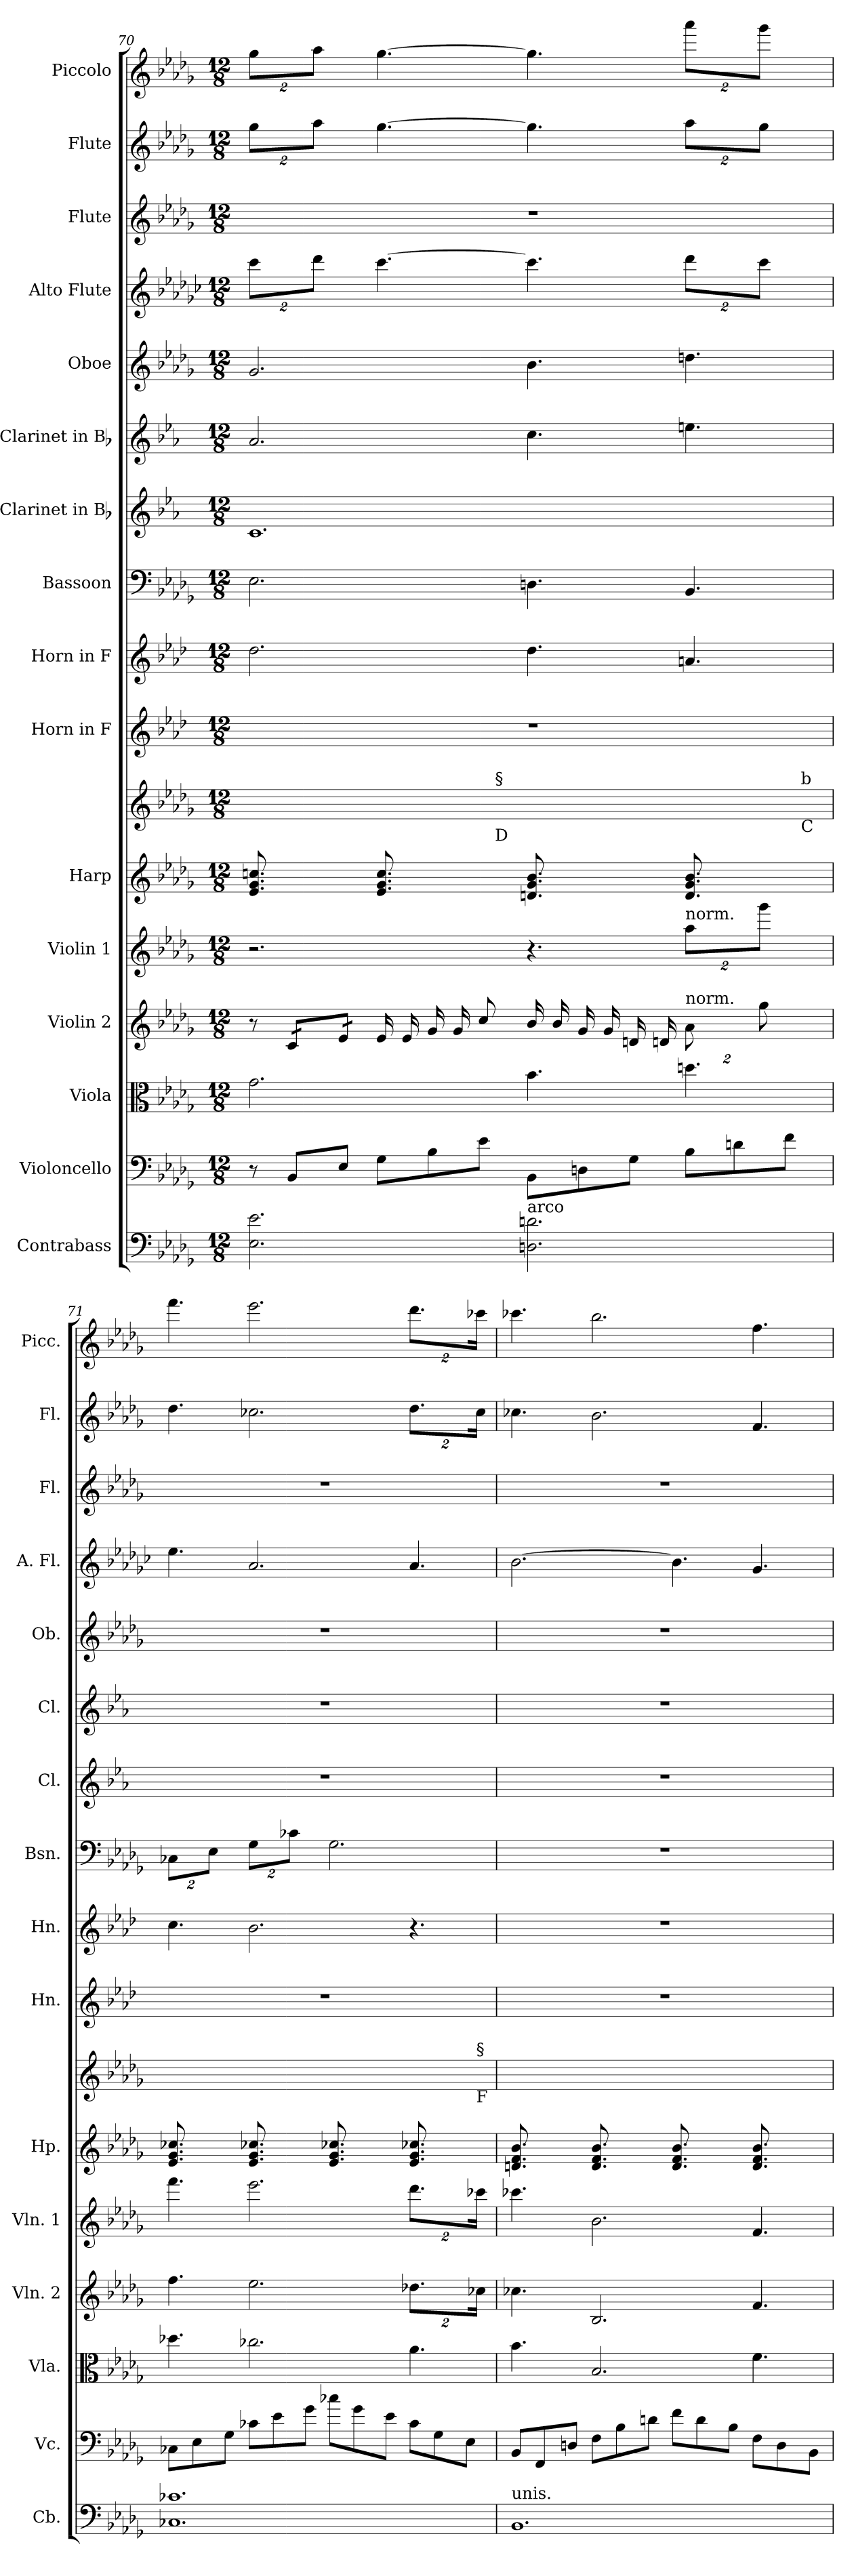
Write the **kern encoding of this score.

**kern	**kern	**kern	**kern	**kern	**kern	**kern	**kern	**kern	**kern	**kern	**kern	**kern	**kern	**kern	**kern	**kern
*part16	*part15	*part14	*part13	*part12	*part11	*part11	*part10	*part9	*part8	*part7	*part6	*part5	*part4	*part3	*part2	*part1
*staff17	*staff16	*staff15	*staff14	*staff13	*staff12	*staff11	*staff10	*staff9	*staff8	*staff7	*staff6	*staff5	*staff4	*staff3	*staff2	*staff1
*I"Contrabass	*I"Violoncello	*I"Viola	*I"Violin 2	*I"Violin 1	*I"Harp	*	*I"Horn in F	*I"Horn in F	*I"Bassoon	*I"Clarinet in Bb	*I"Clarinet in Bb	*I"Oboe	*I"Alto Flute	*I"Flute	*I"Flute	*I"Piccolo
*I'Cb.	*I'Vc.	*I'Vla.	*I'Vln. 2	*I'Vln. 1	*I'Hp.	*	*I'Hn.	*I'Hn.	*I'Bsn.	*I'Cl.	*I'Cl.	*I'Ob.	*I'A. Fl.	*I'Fl.	*I'Fl.	*I'Picc.
*clefF4	*clefF4	*clefC3	*clefG2	*clefG2	*clefG2	*clefG2	*clefG2	*clefG2	*clefF4	*clefG2	*clefG2	*clefG2	*clefG2	*clefG2	*clefG2	*clefG2
*ITrd7c12	*	*	*	*	*	*	*ITrd4c7	*ITrd4c7	*	*ITrd1c2	*ITrd1c2	*	*ITrd3c5	*	*	*ITrd-7c-12
*k[b-e-a-d-g-]	*k[b-e-a-d-g-]	*k[b-e-a-d-g-]	*k[b-e-a-d-g-]	*k[b-e-a-d-g-]	*k[b-e-a-d-g-]	*k[b-e-a-d-g-]	*k[b-e-a-d-g-]	*k[b-e-a-d-g-]	*k[b-e-a-d-g-]	*k[b-e-a-d-g-]	*k[b-e-a-d-g-]	*k[b-e-a-d-g-]	*k[b-e-a-d-g-]	*k[b-e-a-d-g-]	*k[b-e-a-d-g-]	*k[b-e-a-d-g-]
*D-:	*D-:	*D-:	*D-:	*D-:	*D-:	*D-:	*D-:	*D-:	*D-:	*D-:	*D-:	*D-:	*D-:	*D-:	*D-:	*D-:
*M12/8	*M12/8	*M12/8	*M12/8	*M12/8	*M12/8	*M12/8	*M12/8	*M12/8	*M12/8	*M12/8	*M12/8	*M12/8	*M12/8	*M12/8	*M12/8	*M12/8
=70	=70	=70	=70	=70	=70	=70	=70	=70	=70	=70	=70	=70	=70	=70	=70	=70
*	*	*	*	*	*^	*	*	*	*	*	*	*	*	*	*	*
!	!	!	!	!	!	!LO:N:vis=1	!	!LO:N:vis=1	!	!	!	!	!	!	!	!	!
*	*	*	*	*	*	*	*	*	*	*	*	*	*	*Xbrackettup	*	*	*
!	!	!	!	!	!	!	!	!	!	!	!	!	!	!	!LO:N:vis=1	!	!
*	*	*	*	*	*	*	*	*	*	*	*	*	*	*	*	*Xbrackettup	*Xbrackettup
*	*	*	*	*	*	*	*^	*	*	*	*	*	*	*	*	*	*
2.EE-i\ 2.E-i	8r	2.g-i\	8r	2.r	8.e-i/ 8.g-i 8.ccniL	1.ryy	8.ryy	2ryy	1.r	2.g-i\	2.E-i\	1.B-i	2.g-i/	2.g-i/	16%3gg-i\L	1.r	16%3gg-i\L	16%3ggg-i\L
*	*	*	*tremolo	*	*	*	*	*	*	*	*	*	*	*	*	*	*	*
.	8BB-i/L	.	16ci/LL	.	.	.	.	.	.	.	.	.	.	.	.	.	.	.
.	.	.	16ci/	.	8.ryy	.	8.b-i\ 8.ee-i 8.gg-iJ	.	.	.	.	.	.	.	16%3aa-i\J	.	16%3aa-i\J	16%3aaa-i\J
.	8E-i/J	.	16e-i/	.	.	.	.	.	.	.	.	.	.	.	.	.	.	.
.	.	.	16e-i/JJ	.	.	.	.	.	.	.	.	.	.	.	.	.	.	.
.	8G-i\L	.	16e-i/LL	.	8.e-i/ 8.g-i 8.cciL	.	8.ryy	.	.	.	.	.	.	.	[>4.gg-i\	.	[>4.gg-i\	[>4.ggg-i\
.	.	.	16e-i/	.	.	.	.	.	.	.	.	.	.	.	.	.	.	.
.	8B-i\	.	16g-i/	.	.	.	.	8ryy	.	.	.	.	.	.	.	.	.	.
.	.	.	16g-i/	.	8.ryy	.	8.b-i\ 8.ee-i 8.gg-iJ	.	.	.	.	.	.	.	.	.	.	.
*	*	*	*Xtremolo	*	*	*	*	*	*	*	*	*	*	*	*	*	*	*
.	8e-i\J	.	8cci/J	.	.	.	.	32ryy	.	.	.	.	.	.	.	.	.	.
!	!	!	!	!	!	!	!	!LO:TX:b:t=D	!	!	!	!	!	!	!	!	!	!
!	!	!	!	!	!	!	!	!LO:TX:t=§	!	!	!	!	!	!	!	!	!	!
.	.	.	.	.	.	.	.	2ryy	.	.	.	.	.	.	.	.	.	.
!LO:TX:a:t=arco	!	!	!	!	!	!	!	!	!	!	!	!	!	!	!	!	!	!
*	*	*	*tremolo	*	*	*	*	*	*	*	*	*	*	*	*	*	*	*
2.DDni\ 2.Dni	8BB-i\L	4.b-i\	16b-i/LL	4.r	8.dni/ 8.g-i 8.b-iL	.	8.ryy	.	.	4.g-i\	4.Dni\	.	4.b-i\	4.b-i\	4.gg-i\]	.	4.gg-i\]	4.ggg-i\]
.	.	.	16b-i/	.	.	.	.	.	.	.	.	.	.	.	.	.	.	.
.	8Dni\	.	16g-i/	.	.	.	.	.	.	.	.	.	.	.	.	.	.	.
.	.	.	16g-i/	.	8.ryy	.	8.b-i\ 8.ddni 8.gg-iJ	.	.	.	.	.	.	.	.	.	.	.
.	8G-i\J	.	16dni/	.	.	.	.	.	.	.	.	.	.	.	.	.	.	.
.	.	.	16dni/JJ	.	.	.	.	.	.	.	.	.	.	.	.	.	.	.
*	*	*	*Xtremolo	*	*	*	*	*	*	*	*	*	*	*	*	*	*	*
*	*	*	*Xbrackettup	*Xbrackettup	*	*	*	*	*	*	*	*	*	*	*	*	*	*
!	!	!	!	!LO:TX:a:t=norm.	!	!	!	!	!	!	!	!	!	!	!	!	!	!
!	!	!	!LO:TX:a:t=norm.	!	!	!	!	!	!	!	!	!	!	!	!	!	!	!
.	8B-i\L	4.ddni\	16%3a-i\L	16%3aa-i\L	8.di/ 8.g-i 8.b-iL	.	8.ryy	.	.	4.dni/	4.BB-i/	.	4.ddni\	4.ddni\	16%3aa-i\L	.	16%3aa-i\L	16%3aaaa-i\L
.	.	.	.	.	.	.	.	4ryy	.	.	.	.	.	.	.	.	.	.
.	8dni\	.	.	.	.	.	.	.	.	.	.	.	.	.	.	.	.	.
.	.	.	16%3gg-i\J	16%3ggg-i\J	8.ryy	.	8.b-i\ 8.ddi 8.gg-iJ	.	.	.	.	.	.	.	16%3gg-i\J	.	16%3gg-i\J	16%3gggg-i\J
.	8fi\J	.	.	.	.	.	.	.	.	.	.	.	.	.	.	.	.	.
!	!	!	!	!	!	!	!	!LO:TX:b:t=C	!	!	!	!	!	!	!	!	!	!
!	!	!	!	!	!	!	!	!LO:TX:t=b	!	!	!	!	!	!	!	!	!	!
.	.	.	.	.	.	.	.	16.ryy	.	.	.	.	.	.	.	.	.	.
!!LO:PB:g=z
=71	=71	=71	=71	=71	=71	=71	=71	=71	=71	=71	=71	=71	=71	=71	=71	=71	=71	=71
!	!	!	!	!	!	!LO:N:vis=1	!	!	!LO:N:vis=1	!	!	!	!	!	!	!	!	!
*	*	*	*	*	*	*	*	*	*	*	*Xbrackettup	*	*	*	*	*	*	*
!	!	!	!	!	!	!	!	!	!	!	!	!LO:N:vis=1	!LO:N:vis=1	!LO:N:vis=1	!	!LO:N:vis=1	!	!
1.CC-Xi 1.C-Xi	8C-Xi\L	4.dd-Xi\	4.ffi\	4.fffi\	8.e-i/ 8.g-i 8.cc-XiL	1.ryy	8.ryy	1ryy	1.r	4.fi\	16%3C-Xi\L	1.r	1.r	1.r	4.b-i\	1.r	4.dd-i\	4.ffffi\
.	8E-i\	.	.	.	.	.	.	.	.	.	.	.	.	.	.	.	.	.
.	.	.	.	.	8.ryy	.	8.b-i\ 8.ee-i 8.gg-iJ	.	.	.	16%3E-i\J	.	.	.	.	.	.	.
.	8G-i\J	.	.	.	.	.	.	.	.	.	.	.	.	.	.	.	.	.
.	8c-Xi\L	2.cc-Xi\	2.ee-i\	2.eee-i\	8.e-i/ 8.g-i 8.cc-XiL	.	8.ryy	.	.	2.e-i\	16%3G-i\L	.	.	.	2.e-i/	.	2.cc-Xi\	2.eeee-i\
.	8e-i\	.	.	.	.	.	.	.	.	.	.	.	.	.	.	.	.	.
.	.	.	.	.	8.ryy	.	8.b-i\ 8.ee-i 8.gg-iJ	.	.	.	16%3c-Xi\J	.	.	.	.	.	.	.
.	8g-i\J	.	.	.	.	.	.	.	.	.	.	.	.	.	.	.	.	.
.	8cc-Xi\L	.	.	.	8.e-i/ 8.g-i 8.cc-XiL	.	8.ryy	.	.	.	2.G-i\	.	.	.	.	.	.	.
.	8g-i\	.	.	.	.	.	.	.	.	.	.	.	.	.	.	.	.	.
.	.	.	.	.	8.ryy	.	8.b-i\ 8.ee-i 8.gg-iJ	.	.	.	.	.	.	.	.	.	.	.
.	8e-i\J	.	.	.	.	.	.	4ryy	.	.	.	.	.	.	.	.	.	.
.	8c-i\L	4.a-i\	16%3.dd-Xi\L	16%3.ddd-i\L	8.e-i/ 8.g-i 8.cc-XiL	.	8.ryy	.	.	4.r	.	.	.	.	4.e-i/	.	16%3.dd-i\L	16%3.dddd-i\L
.	8G-i\	.	.	.	.	.	.	8ryy	.	.	.	.	.	.	.	.	.	.
.	.	.	.	.	8.ryy	.	8.b-i\ 8.ee-i 8.gg-iJ	.	.	.	.	.	.	.	.	.	.	.
.	8E-i\J	.	.	.	.	.	.	32ryy	.	.	.	.	.	.	.	.	.	.
!	!	!	!	!	!	!	!	!LO:TX:b:t=F	!	!	!	!	!	!	!	!	!	!
!	!	!	!	!	!	!	!	!LO:TX:t=§	!	!	!	!	!	!	!	!	!	!
.	.	.	32%3cc-Xi\Jk	32%3ccc-Xi\Jk	.	.	.	16.ryy	.	.	.	.	.	.	.	.	32%3cc-i\Jk	32%3cccc-Xi\Jk
=72	=72	=72	=72	=72	=72	=72	=72	=72	=72	=72	=72	=72	=72	=72	=72	=72	=72	=72
!LO:TX:a:t=unis.	!	!	!	!	!	!	!	!	!	!	!	!	!	!	!	!	!	!
!	!	!	!	!	!	!LO:N:vis=1	!	!	!LO:N:vis=1	!LO:N:vis=1	!LO:N:vis=1	!LO:N:vis=1	!LO:N:vis=1	!LO:N:vis=1	!	!LO:N:vis=1	!	!
*	*	*	*	*	*	*	*v	*v	*	*	*	*	*	*	*	*	*	*
1.BBB-i	8BB-i/L	4.b-i\	4.cc-Xi\	4.ccc-Xi\	8.dni/ 8.fi 8.b-iL	1.ryy	8.ryy	1.r	1.r	1.r	1.r	1.r	1.r	[>2.fi\	1.r	4.cc-Xi\	4.cccc-Xi\
.	8FFi/	.	.	.	.	.	.	.	.	.	.	.	.	.	.	.	.
.	.	.	.	.	8.ryy	.	8.a-i\ 8.ddni 8.ffiJ	.	.	.	.	.	.	.	.	.	.
.	8Dni/J	.	.	.	.	.	.	.	.	.	.	.	.	.	.	.	.
.	8Fi\L	2.B-i/	2.B-i/	2.b-i\	8.di/ 8.fi 8.b-iL	.	8.ryy	.	.	.	.	.	.	.	.	2.b-i\	2.bbb-i\
.	8B-i\	.	.	.	.	.	.	.	.	.	.	.	.	.	.	.	.
.	.	.	.	.	8.ryy	.	8.a-i\ 8.ddi 8.ffiJ	.	.	.	.	.	.	.	.	.	.
.	8dni\J	.	.	.	.	.	.	.	.	.	.	.	.	.	.	.	.
.	8fi\L	.	.	.	8.di/ 8.fi 8.b-iL	.	8.ryy	.	.	.	.	.	.	4.fi\]	.	.	.
.	8di\	.	.	.	.	.	.	.	.	.	.	.	.	.	.	.	.
.	.	.	.	.	8.ryy	.	8.a-i\ 8.ddi 8.ffiJ	.	.	.	.	.	.	.	.	.	.
.	8B-i\J	.	.	.	.	.	.	.	.	.	.	.	.	.	.	.	.
.	8Fi\L	4.fi\	4.fi/	4.fi/	8.di/ 8.fi 8.b-iL	.	8.ryy	.	.	.	.	.	.	4.d-i/	.	4.fi/	4.fffi\
.	8Di\	.	.	.	.	.	.	.	.	.	.	.	.	.	.	.	.
.	.	.	.	.	8.ryy	.	8.a-i\ 8.ddi 8.ffiJ	.	.	.	.	.	.	.	.	.	.
.	8BB-i\J	.	.	.	.	.	.	.	.	.	.	.	.	.	.	.	.
*	*	*	*	*	*v	*v	*	*	*	*	*	*	*	*	*	*	*
=	=	=	=	=	=	=	=	=	=	=	=	=	=	=	=	=
*-	*-	*-	*-	*-	*-	*-	*-	*-	*-	*-	*-	*-	*-	*-	*-	*-
